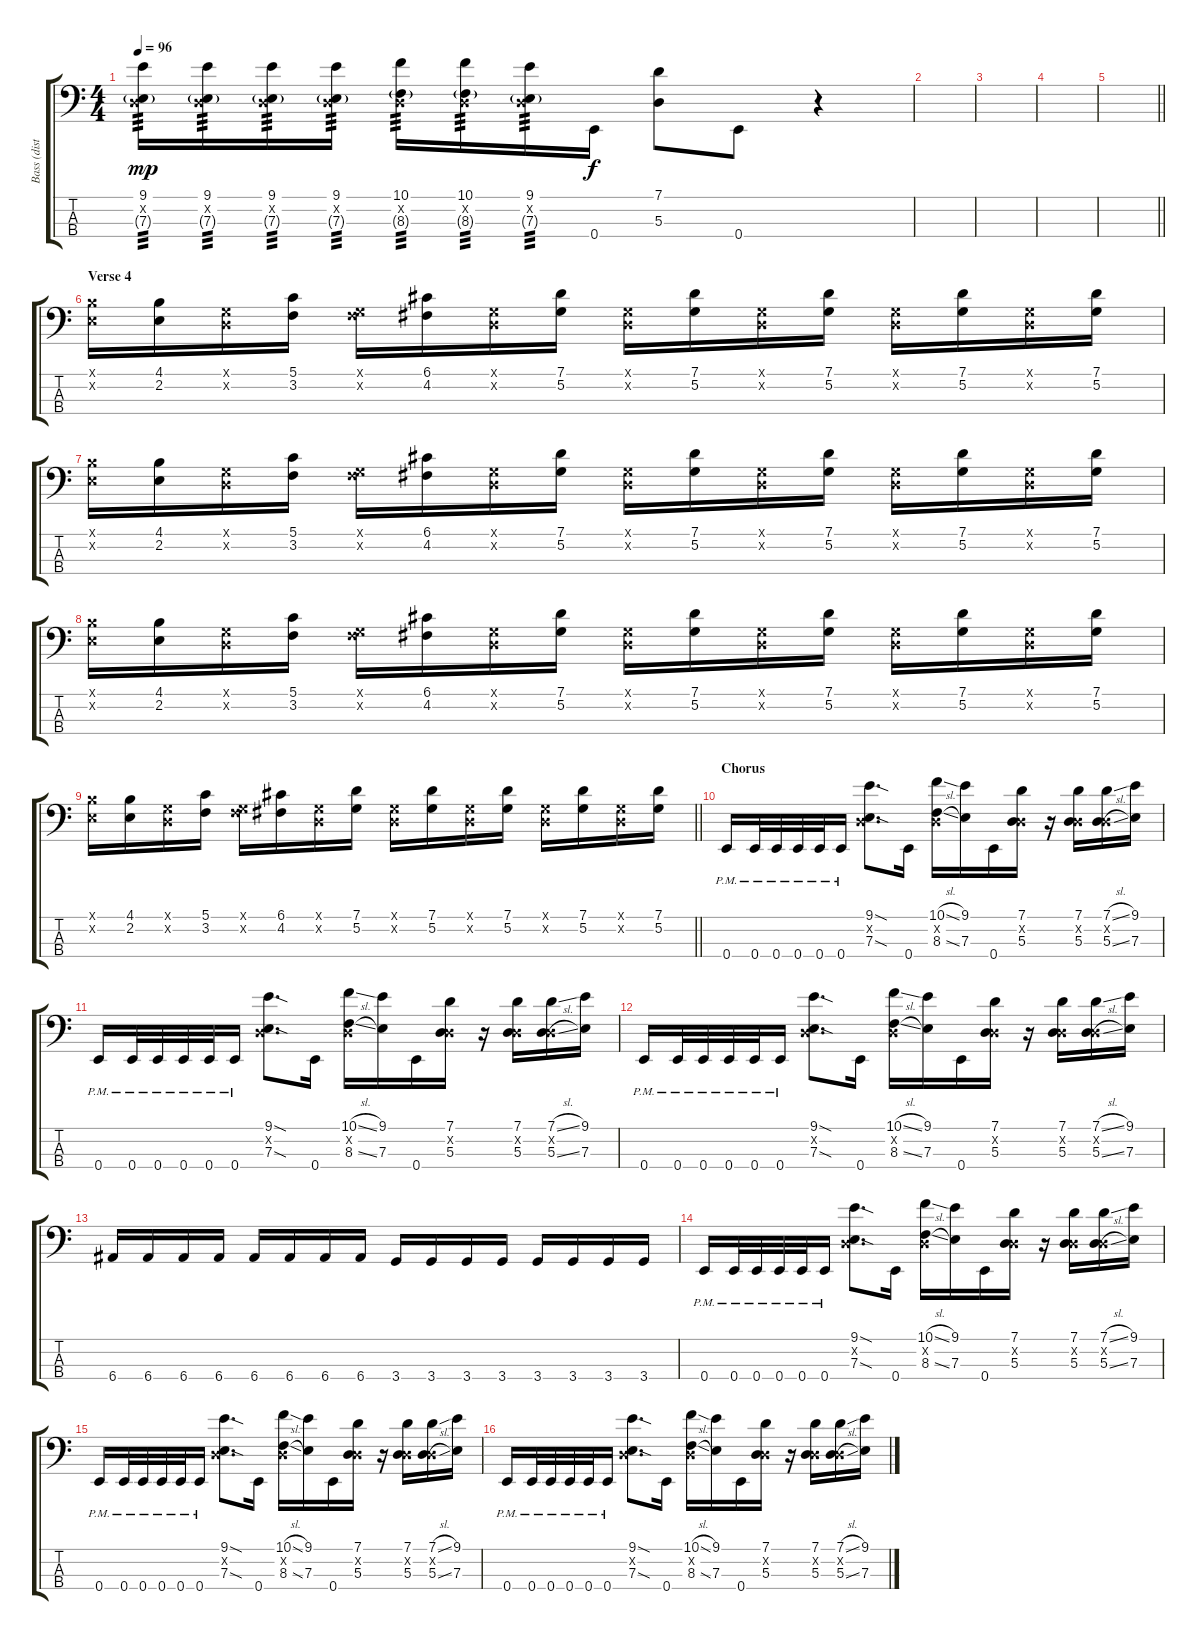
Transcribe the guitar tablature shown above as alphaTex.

\track ("Bass (dist.) - Right" "Bass (dist") {instrument overdrivenguitar}
\staff {score tabs}
\tuning (G2 D2 A1 E1) {hide}
\ts (4 4)
\tempo 96
\clef f4
\ks c
(9.1 0.2{x} 7.3{g}).16{tp 3 dy mp} (9.1 0.2{x} 7.3{g}).16{tp 3} (9.1 0.2{x} 7.3{g}).16{tp 3} (9.1 0.2{x} 7.3{g}).16{tp 3} (10.1 0.2{x} 8.3{g}).16{tp 3} (10.1 0.2{x} 8.3{g}).16{tp 3} (9.1 0.2{x} 7.3{g}).16{tp 3} 0.4.16{dy f} (7.1 5.3).8 0.4.8 r.4 |
|
|
|
\barLineRight lightlight
|
\section ("" "Verse 4")
(4.1{x} 2.2{x}).16 (4.1 2.2).16 (0.1{x} 0.2{x}).16 (5.1 3.2).16 (0.1{x} 3.2{x}).16 (6.1 4.2).16 (0.1{x} 0.2{x}).16 (7.1 5.2).16 (0.1{x} 0.2{x}).16 (7.1 5.2).16 (0.1{x} 0.2{x}).16 (7.1 5.2).16 (0.1{x} 0.2{x}).16 (7.1 5.2).16 (0.1{x} 0.2{x}).16 (7.1 5.2).16 |
(4.1{x} 2.2{x}).16 (4.1 2.2).16 (0.1{x} 0.2{x}).16 (5.1 3.2).16 (0.1{x} 3.2{x}).16 (6.1 4.2).16 (0.1{x} 0.2{x}).16 (7.1 5.2).16 (0.1{x} 0.2{x}).16 (7.1 5.2).16 (0.1{x} 0.2{x}).16 (7.1 5.2).16 (0.1{x} 0.2{x}).16 (7.1 5.2).16 (0.1{x} 0.2{x}).16 (7.1 5.2).16 |
(4.1{x} 2.2{x}).16 (4.1 2.2).16 (0.1{x} 0.2{x}).16 (5.1 3.2).16 (0.1{x} 3.2{x}).16 (6.1 4.2).16 (0.1{x} 0.2{x}).16 (7.1 5.2).16 (0.1{x} 0.2{x}).16 (7.1 5.2).16 (0.1{x} 0.2{x}).16 (7.1 5.2).16 (0.1{x} 0.2{x}).16 (7.1 5.2).16 (0.1{x} 0.2{x}).16 (7.1 5.2).16 |
\barLineRight lightlight
(4.1{x} 2.2{x}).16 (4.1 2.2).16 (0.1{x} 0.2{x}).16 (5.1 3.2).16 (0.1{x} 3.2{x}).16 (6.1 4.2).16 (0.1{x} 0.2{x}).16 (7.1 5.2).16 (0.1{x} 0.2{x}).16 (7.1 5.2).16 (0.1{x} 0.2{x}).16 (7.1 5.2).16 (0.1{x} 0.2{x}).16 (7.1 5.2).16 (0.1{x} 0.2{x}).16 (7.1 5.2).16 |
\section ("" "Chorus")
0.4{pm}.16 0.4{pm}.32 0.4{pm}.32 0.4{pm}.32 0.4{pm}.32 0.4{pm}.16 (9.1{sod} 0.2{x} 7.3{sod}).8{d} 0.4.16 (10.1{sl} 0.2{x} 8.3{sl}).16 (9.1 7.3).16 0.4.16 (7.1 0.2{x} 5.3).16 r.16 (7.1 0.2{x} 5.3).16 (7.1{sl} 0.2{x} 5.3{sl}).16 (9.1 7.3).16 |
0.4{pm}.16 0.4{pm}.32 0.4{pm}.32 0.4{pm}.32 0.4{pm}.32 0.4{pm}.16 (9.1{sod} 0.2{x} 7.3{sod}).8{d} 0.4.16 (10.1{sl} 0.2{x} 8.3{sl}).16 (9.1 7.3).16 0.4.16 (7.1 0.2{x} 5.3).16 r.16 (7.1 0.2{x} 5.3).16 (7.1{sl} 0.2{x} 5.3{sl}).16 (9.1 7.3).16 |
0.4{pm}.16 0.4{pm}.32 0.4{pm}.32 0.4{pm}.32 0.4{pm}.32 0.4{pm}.16 (9.1{sod} 0.2{x} 7.3{sod}).8{d} 0.4.16 (10.1{sl} 0.2{x} 8.3{sl}).16 (9.1 7.3).16 0.4.16 (7.1 0.2{x} 5.3).16 r.16 (7.1 0.2{x} 5.3).16 (7.1{sl} 0.2{x} 5.3{sl}).16 (9.1 7.3).16 |
6.4.16 6.4.16 6.4.16 6.4.16 6.4.16 6.4.16 6.4.16 6.4.16 3.4.16 3.4.16 3.4.16 3.4.16 3.4.16 3.4.16 3.4.16 3.4.16 |
0.4{pm}.16 0.4{pm}.32 0.4{pm}.32 0.4{pm}.32 0.4{pm}.32 0.4{pm}.16 (9.1{sod} 0.2{x} 7.3{sod}).8{d} 0.4.16 (10.1{sl} 0.2{x} 8.3{sl}).16 (9.1 7.3).16 0.4.16 (7.1 0.2{x} 5.3).16 r.16 (7.1 0.2{x} 5.3).16 (7.1{sl} 0.2{x} 5.3{sl}).16 (9.1 7.3).16 |
0.4{pm}.16 0.4{pm}.32 0.4{pm}.32 0.4{pm}.32 0.4{pm}.32 0.4{pm}.16 (9.1{sod} 0.2{x} 7.3{sod}).8{d} 0.4.16 (10.1{sl} 0.2{x} 8.3{sl}).16 (9.1 7.3).16 0.4.16 (7.1 0.2{x} 5.3).16 r.16 (7.1 0.2{x} 5.3).16 (7.1{sl} 0.2{x} 5.3{sl}).16 (9.1 7.3).16 |
0.4{pm}.16 0.4{pm}.32 0.4{pm}.32 0.4{pm}.32 0.4{pm}.32 0.4{pm}.16 (9.1{sod} 0.2{x} 7.3{sod}).8{d} 0.4.16 (10.1{sl} 0.2{x} 8.3{sl}).16 (9.1 7.3).16 0.4.16 (7.1 0.2{x} 5.3).16 r.16 (7.1 0.2{x} 5.3).16 (7.1{sl} 0.2{x} 5.3{sl}).16 (9.1 7.3).16
